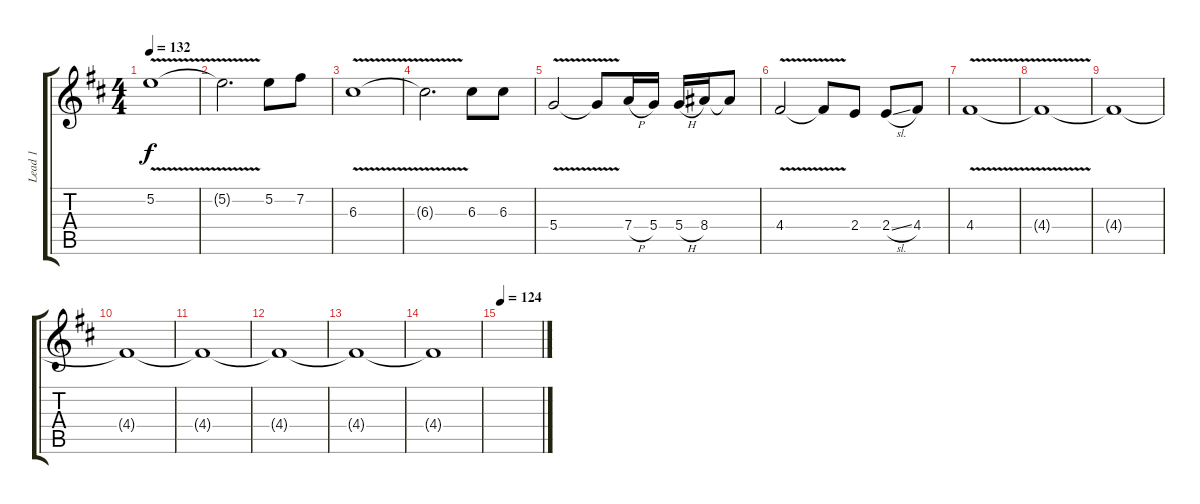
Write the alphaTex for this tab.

\track ("Lead 1" "Lead 1") {instrument distortionguitar}
\staff {score tabs}
\tuning (E4 B3 G3 D3 A2 E2) {hide}
\ts (4 4)
\tempo 132
\clef g2
\ks bminor
5.2{v}.1{dy f} |
5.2{t}.2{d} 5.2.8 7.2.8 |
6.3{v}.1 |
6.3{t}.2{d} 6.3.8 6.3.8 |
5.4{v}.2 5.4{t}.8 7.4{h}.16 5.4.16 5.4{h}.16 8.4.16 8.4{t}.8 |
4.4{v}.2 4.4{t}.8 2.4.8 2.4{sl}.8 4.4.8 |
4.4{v}.1{volume 7} |
4.4{t}.1 |
4.4{t}.1 |
4.4{t}.1 |
4.4{t}.1{volume 0} |
4.4{t}.1 |
4.4{t}.1 |
4.4{t}.1 |
\tempo 124
